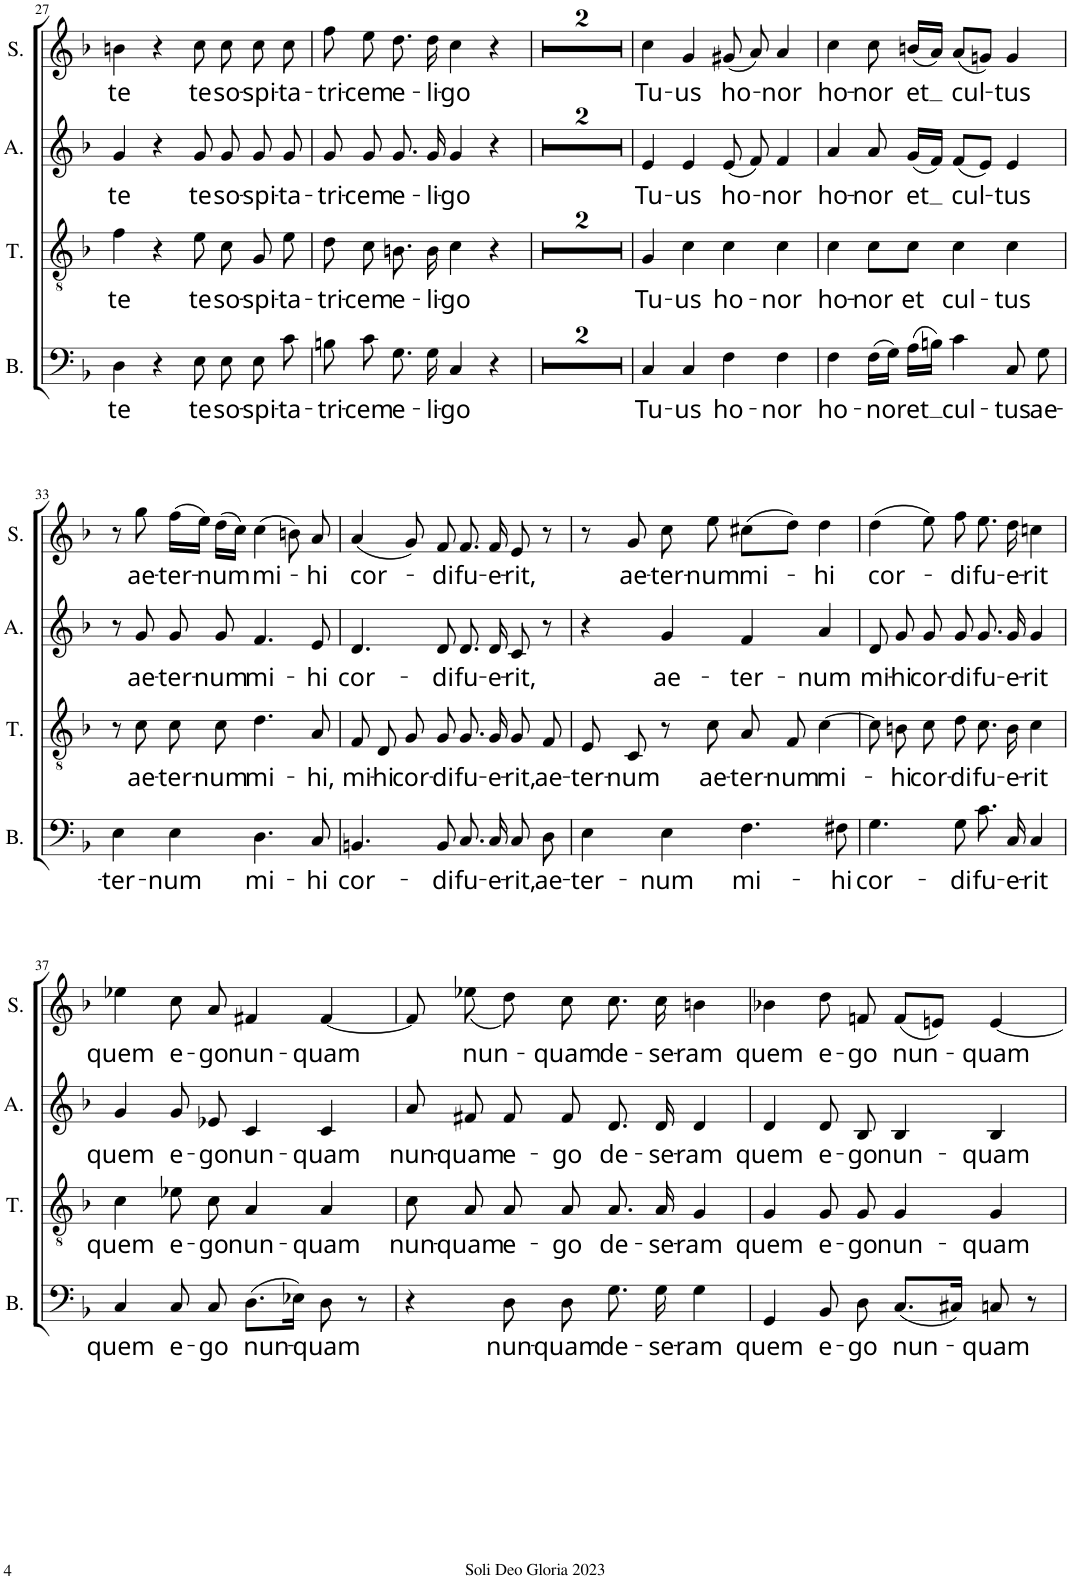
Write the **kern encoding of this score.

**kern	**text	**kern	**text	**kern	**text	**kern	**text
*part4	*part4	*part3	*part3	*part2	*part2	*part1	*part1
*staff4	*staff4	*staff3	*staff3	*staff2	*staff2	*staff1	*staff1
*I"Bass	*	*I"Tenor	*	*I"Alto	*	*I"Soprano	*
*I'B.	*	*I'T.	*	*I'A.	*	*I'S.	*
!!LO:PB:g=z
*clefF4	*	*clefGv2	*	*clefG2	*	*clefG2	*
*k[b-]	*	*k[b-]	*	*k[b-]	*	*k[b-]	*
*F:	*	*	*	*F:	*	*F:	*
*M4/4	*	*M4/4	*	*M4/4	*	*M4/4	*
=27	=27	=27	=27	=27	=27	=27	=27
!	!LO:LY:b	!	!LO:LY:b	!	!LO:LY:b	!	!LO:LY:b
4D\	te	4f\	te	4g/	te	4bn\	te
4r	.	4r	.	4r	.	4r	.
!	!LO:LY:b	!	!LO:LY:b	!	!LO:LY:b	!	!LO:LY:b
8E\	te	8e\	te	8g/	te	8cc\	te
!	!LO:LY:b	!	!LO:LY:b	!	!LO:LY:b	!	!LO:LY:b
8E\	so-	8c\	so-	8g/	so-	8cc\	so-
!	!LO:LY:b	!	!LO:LY:b	!	!LO:LY:b	!	!LO:LY:b
8E\	-spi-	8G/	-spi-	8g/	-spi-	8cc\	-spi-
!	!LO:LY:b	!	!LO:LY:b	!	!LO:LY:b	!	!LO:LY:b
8c\	-ta-	8e\	-ta-	8g/	-ta-	8cc\	-ta-
=28	=28	=28	=28	=28	=28	=28	=28
!	!LO:LY:b	!	!LO:LY:b	!	!LO:LY:b	!	!LO:LY:b
8Bn\	-tri-	8d\	-tri-	8g/	-tri-	8ff\	-tri-
!	!LO:LY:b	!	!LO:LY:b	!	!LO:LY:b	!	!LO:LY:b
8c\	-cem	8c\	-cem	8g/	-cem	8ee\	-cem
!	!LO:LY:b	!	!LO:LY:b	!	!LO:LY:b	!	!LO:LY:b
8.G\	e-	8.Bn\	e-	8.g/	e-	8.dd\	e-
!	!LO:LY:b	!	!LO:LY:b	!	!LO:LY:b	!	!LO:LY:b
16G\	-li-	16B\	-li-	16g/	-li-	16dd\	-li-
!	!LO:LY:b	!	!LO:LY:b	!	!LO:LY:b	!	!LO:LY:b
4C/	-go	4c\	-go	4g/	-go	4cc\	-go
4r	.	4r	.	4r	.	4r	.
=29	=29	=29	=29	=29	=29	=29	=29
1r	.	1r	.	1r	.	1r	.
=30	=30	=30	=30	=30	=30	=30	=30
1r	.	1r	.	1r	.	1r	.
=31	=31	=31	=31	=31	=31	=31	=31
!	!LO:LY:b	!	!LO:LY:b	!	!LO:LY:b	!	!LO:LY:b
4C/	Tu-	4G/	Tu-	4e/	Tu-	4cc\	Tu-
!	!LO:LY:b	!	!LO:LY:b	!	!LO:LY:b	!	!LO:LY:b
4C/	-us	4c\	-us	4e/	-us	4g/	-us
!	!LO:LY:b	!	!LO:LY:b	!	!LO:LY:b	!	!LO:LY:b
4F\	ho-	4c\	ho-	(<8e/	ho-	(<8g#X/	ho-
.	.	.	.	8f/)	.	8a/)	.
!	!LO:LY:b	!	!LO:LY:b	!	!LO:LY:b	!	!LO:LY:b
4F\	-nor	4c\	-nor	4f/	-nor	4a/	-nor
=32	=32	=32	=32	=32	=32	=32	=32
!	!LO:LY:b	!	!LO:LY:b	!	!LO:LY:b	!	!LO:LY:b
4F\	ho-	4c\	ho-	4a/	ho-	4cc\	ho-
!	!LO:LY:b	!	!LO:LY:b	!	!LO:LY:b	!	!LO:LY:b
(>16F\LL	-nor	8c\L	-nor	8a/	-nor	8cc\	-nor
16G\JJ)	.	.	.	.	.	.	.
!	!LO:LY:b	!	!LO:LY:b	!	!LO:LY:b	!	!LO:LY:b
(>16A\LL	et	8c\J	et	(<16g/LL	et	(<16bn/LL	et
16Bn\JJ)	.	.	.	16f/JJ)	.	16a/JJ)	.
!	!LO:LY:b	!	!LO:LY:b	!	!LO:LY:b	!	!LO:LY:b
4c\	cul-	4c\	cul-	(<8f/L	cul-	(<8a/L	cul-
.	.	.	.	8e/J)	.	8gn/J)	.
!	!LO:LY:b	!	!LO:LY:b	!	!LO:LY:b	!	!LO:LY:b
8C/	-tus	4c\	-tus	4e/	-tus	4g/	-tus
!	!LO:LY:b	!	!	!	!	!	!
8G\	ae-	.	.	.	.	.	.
!!LO:LB:g=z
=33	=33	=33	=33	=33	=33	=33	=33
!	!LO:LY:b	!	!	!	!	!	!
4E\	-ter-	8r	.	8r	.	8r	.
!	!	!	!LO:LY:b	!	!LO:LY:b	!	!LO:LY:b
.	.	8c\	ae-	8g/	ae-	8gg\	ae-
!	!LO:LY:b	!	!LO:LY:b	!	!LO:LY:b	!	!LO:LY:b
4E\	-num	8c\	-ter-	8g/	-ter-	(>16ff\LL	-ter-
!	!	!	!	!	!	!	!LO:LY:b
.	.	.	.	.	.	16ee\JJ)	-num
!	!	!	!LO:LY:b	!	!LO:LY:b	!	!
.	.	8c\	-num	8g/	-num	(>16dd\LL	.
.	.	.	.	.	.	16cc\JJ)	.
!	!LO:LY:b	!	!LO:LY:b	!	!LO:LY:b	!	!LO:LY:b
4.D\	mi-	4.d\	mi-	4.f/	mi-	(>4cc\	mi-
.	.	.	.	.	.	8bn\)	.
!	!LO:LY:b	!	!LO:LY:b	!	!LO:LY:b	!	!LO:LY:b
8C/	-hi	8A/	-hi,	8e/	-hi	8a/	-hi
=34	=34	=34	=34	=34	=34	=34	=34
!	!LO:LY:b	!	!LO:LY:b	!	!LO:LY:b	!	!LO:LY:b
4.BBn/	cor-	8F/	mi-	4.d/	cor-	(<4a/	cor-
!	!	!	!LO:LY:b	!	!	!	!
.	.	8D/	-hi	.	.	.	.
!	!	!	!LO:LY:b	!	!	!	!
.	.	8G/	cor-	.	.	8g/)	.
!	!LO:LY:b	!	!LO:LY:b	!	!LO:LY:b	!	!LO:LY:b
8BB/	-di	8G/	-di	8d/	-di	8f/	-di
!	!LO:LY:b	!	!LO:LY:b	!	!LO:LY:b	!	!LO:LY:b
8.C/	fu-	8.G/	fu-	8.d/	fu-	8.f/	fu-
!	!LO:LY:b	!	!LO:LY:b	!	!LO:LY:b	!	!LO:LY:b
16C/	-e-	16G/	-e-	16d/	-e-	16f/	-e-
!	!LO:LY:b	!	!LO:LY:b	!	!LO:LY:b	!	!LO:LY:b
8C/	-rit,	8G/	-rit,	8c/	-rit,	8e/	-rit,
!	!LO:LY:b	!	!LO:LY:b	!	!	!	!
8D\	ae-	8F/	ae-	8r	.	8r	.
=35	=35	=35	=35	=35	=35	=35	=35
!	!LO:LY:b	!	!LO:LY:b	!	!	!	!
4E\	-ter-	8E/	-ter-	4r	.	8r	.
!	!	!	!LO:LY:b	!	!	!	!LO:LY:b
.	.	8C/	-num	.	.	8g/	ae-
!	!LO:LY:b	!	!	!	!LO:LY:b	!	!LO:LY:b
4E\	-num	8r	.	4g/	ae-	8cc\	-ter-
!	!	!	!LO:LY:b	!	!	!	!LO:LY:b
.	.	8c\	ae-	.	.	8ee\	-num
!	!LO:LY:b	!	!LO:LY:b	!	!LO:LY:b	!	!LO:LY:b
4.F\	mi-	8A/	-ter-	4f/	-ter-	(>8cc#X\L	mi-
!	!	!	!LO:LY:b	!	!	!	!
.	.	8F/	-num	.	.	8dd\J)	.
!	!	!	!LO:LY:b	!	!LO:LY:b	!	!LO:LY:b
.	.	[4c\	mi-	4a/	-num	4dd\	-hi
!	!LO:LY:b	!	!	!	!	!	!
8F#X\	-hi	.	.	.	.	.	.
=36	=36	=36	=36	=36	=36	=36	=36
!	!LO:LY:b	!	!	!	!LO:LY:b	!	!LO:LY:b
4.G\	cor-	8c\]	.	8d/	mi-	(>4dd\	cor-
!	!	!	!LO:LY:b	!	!LO:LY:b	!	!
.	.	8Bn\	-hi	8g/	-hi	.	.
!	!	!	!LO:LY:b	!	!LO:LY:b	!	!
.	.	8c\	cor-	8g/	cor-	8ee\)	.
!	!LO:LY:b	!	!LO:LY:b	!	!LO:LY:b	!	!LO:LY:b
8G\	-di	8d\	-di	8g/	-di	8ff\	-di
!	!LO:LY:b	!	!LO:LY:b	!	!LO:LY:b	!	!LO:LY:b
8.c\	fu-	8.c\	fu-	8.g/	fu-	8.ee\	fu-
!	!LO:LY:b	!	!LO:LY:b	!	!LO:LY:b	!	!LO:LY:b
16C/	-e-	16B\	-e-	16g/	-e-	16dd\	-e-
!	!LO:LY:b	!	!LO:LY:b	!	!LO:LY:b	!	!LO:LY:b
4C/	-rit	4c\	-rit	4g/	-rit	4ccn\	-rit
!!LO:LB:g=z
=37	=37	=37	=37	=37	=37	=37	=37
!	!LO:LY:b	!	!LO:LY:b	!	!LO:LY:b	!	!LO:LY:b
4C/	quem	4c\	quem	4g/	quem	4ee-X\	quem
!	!LO:LY:b	!	!LO:LY:b	!	!LO:LY:b	!	!LO:LY:b
8C/	e-	8e-X\	e-	8g/	e-	8cc\	e-
!	!LO:LY:b	!	!LO:LY:b	!	!LO:LY:b	!	!LO:LY:b
8C/	-go	8c\	-go	8e-X/	-go	8a/	-go
!	!LO:LY:b	!	!LO:LY:b	!	!LO:LY:b	!	!LO:LY:b
(>8.D\L	nun-	4A/	nun-	4c/	nun-	4f#X/	nun-
16E-X\Jk)	.	.	.	.	.	.	.
!	!LO:LY:b	!	!LO:LY:b	!	!LO:LY:b	!	!LO:LY:b
8D\	-quam	4A/	-quam	4c/	-quam	[4f#/	-quam
8r	.	.	.	.	.	.	.
=38	=38	=38	=38	=38	=38	=38	=38
!	!	!	!LO:LY:b	!	!LO:LY:b	!	!
4r	.	8c\	nun-	8a/	nun-	8f#/]	.
!	!	!	!LO:LY:b	!	!LO:LY:b	!	!LO:LY:b
.	.	8A/	-quam	8f#X/	-quam	(<8ee-X\	nun-
!	!LO:LY:b	!	!LO:LY:b	!	!LO:LY:b	!	!
8D\	nun-	8A/	e-	8f#/	e-	8dd\)	.
!	!LO:LY:b	!	!LO:LY:b	!	!LO:LY:b	!	!LO:LY:b
8D\	-quam	8A/	-go	8f#/	-go	8cc\	-quam
!	!LO:LY:b	!	!LO:LY:b	!	!LO:LY:b	!	!LO:LY:b
8.G\	de-	8.A/	de-	8.d/	de-	8.cc\	de-
!	!LO:LY:b	!	!LO:LY:b	!	!LO:LY:b	!	!LO:LY:b
16G\	-se-	16A/	-se-	16d/	-se-	16cc\	-se-
!	!LO:LY:b	!	!LO:LY:b	!	!LO:LY:b	!	!LO:LY:b
4G\	-ram	4G/	-ram	4d/	-ram	4bn\	-ram
=	=	=	=	=	=	=	=
*-	*-	*-	*-	*-	*-	*-	*-
